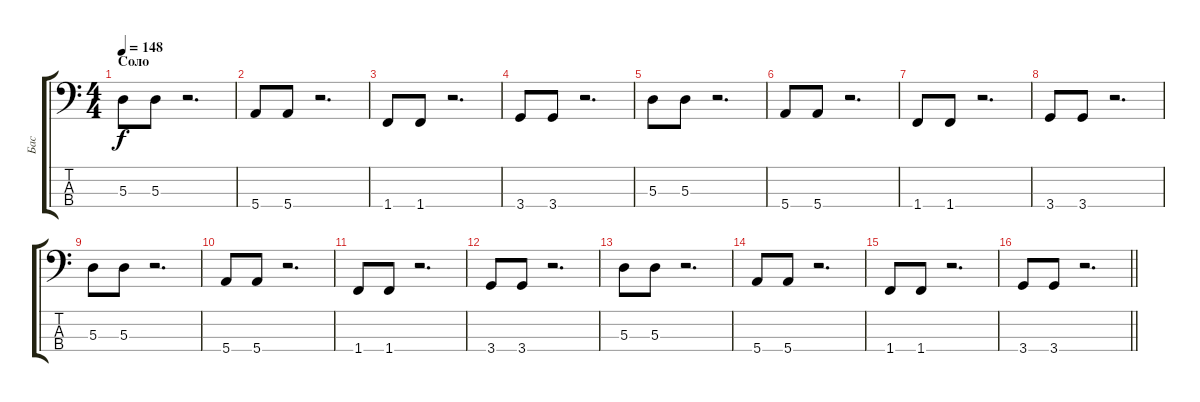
\track ("Бас" "Бас") {instrument electricbassfinger}
\staff {score tabs}
\tuning (G2 D2 A1 E1) {hide}
\ts (4 4)
\section ("" "Соло")
\tempo 148
\clef f4
\ks c
5.3.8{dy f volume 16} 5.3.8 r.2{d} |
5.4.8 5.4.8 r.2{d} |
1.4.8 1.4.8 r.2{d} |
3.4.8 3.4.8 r.2{d} |
5.3.8{volume 16} 5.3.8 r.2{d} |
5.4.8 5.4.8 r.2{d} |
1.4.8 1.4.8 r.2{d} |
3.4.8 3.4.8 r.2{d} |
5.3.8{volume 16} 5.3.8 r.2{d} |
5.4.8 5.4.8 r.2{d} |
1.4.8 1.4.8 r.2{d} |
3.4.8 3.4.8 r.2{d} |
5.3.8{volume 16} 5.3.8 r.2{d} |
5.4.8 5.4.8 r.2{d} |
1.4.8 1.4.8 r.2{d} |
\barLineRight lightlight
3.4.8 3.4.8 r.2{d}
